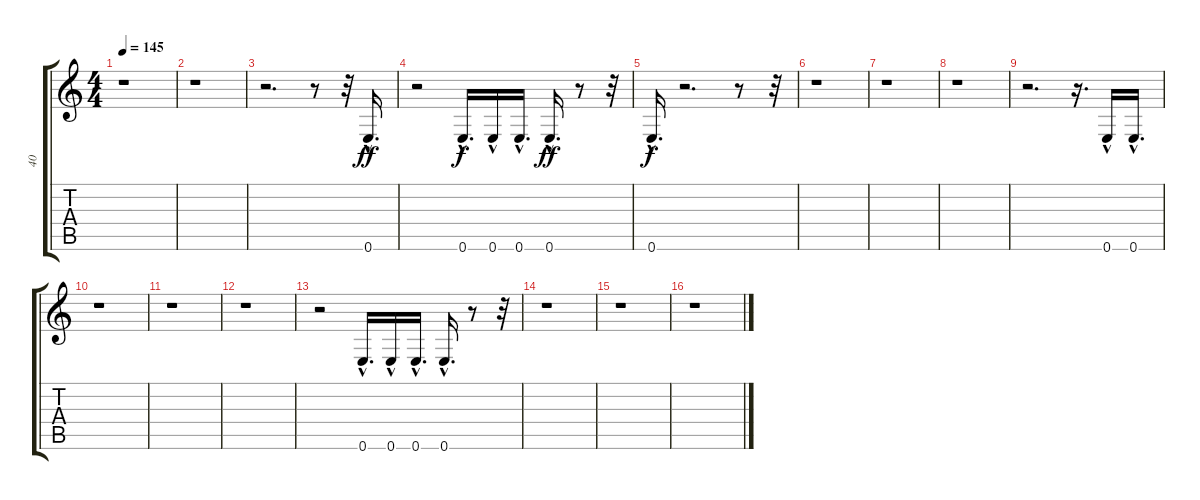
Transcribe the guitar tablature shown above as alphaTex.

\track ("40" "40") {instrument acousticguitarnylon}
\staff {score tabs}
\tuning (E4 B3 G3 D3 A2 E2) {hide}
\ts (4 4)
\tempo 145
\clef g2
\ks c
r.1{dy f} |
r.1 |
r.2{d} r.8 r.32 0.6{hac}.16{d dy ff} |
r.2 0.6{hac}.16{d dy f} 0.6{hac}.16 0.6{hac}.16{d} 0.6{hac}.16{d dy ff} r.8 r.32 |
0.6{hac}.16{d dy f} r.2{d} r.8 r.32 |
r.1 |
r.1 |
r.1 |
r.2{d} r.16{d} 0.6{hac}.16 0.6{hac}.16{d} |
r.1 |
r.1 |
r.1 |
r.2 0.6{hac}.16{d} 0.6{hac}.16 0.6{hac}.16{d} 0.6{hac}.16{d} r.8 r.32 |
r.1 |
r.1 |
r.1
